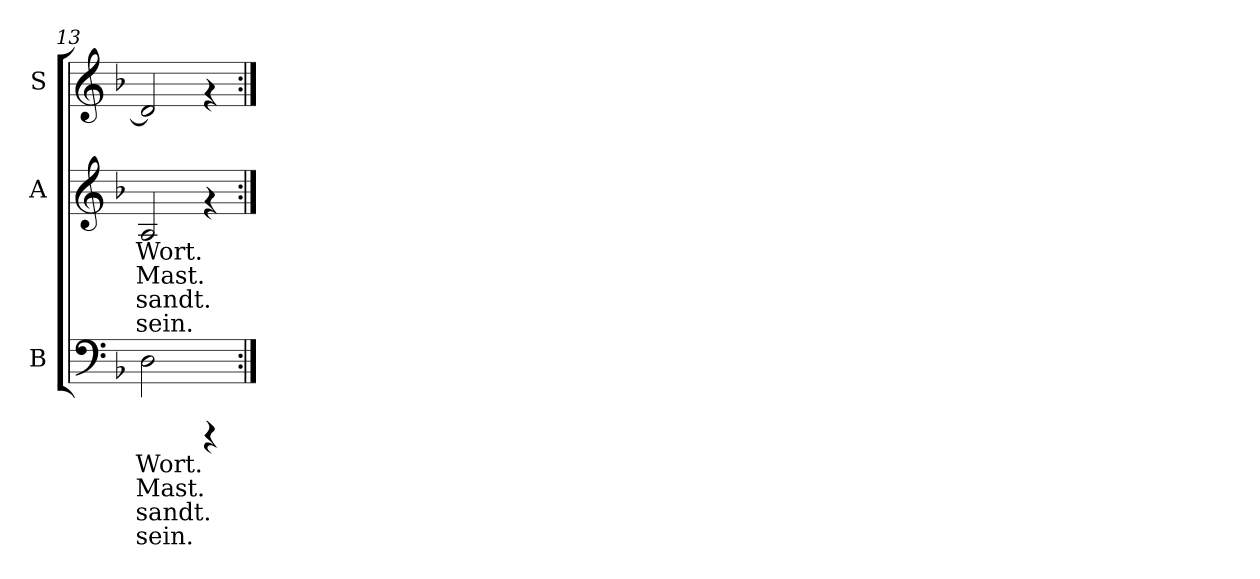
**kern	**text	**text	**text	**text	**kern	**text	**text	**text	**text	**kern	**text
*part3	*part3	*part3	*part3	*part3	*part2	*part2	*part2	*part2	*part2	*part1	*part1
*staff3	*staff3	*staff3	*staff3	*staff3	*staff2	*staff2	*staff2	*staff2	*staff2	*staff1	*staff1
*I"B	*	*	*	*	*I"A	*	*	*	*	*I"S	*
*clefF4	*	*	*	*	*clefG2	*	*	*	*	*clefG2	*
*k[b-]	*	*	*	*	*k[b-]	*	*	*	*	*k[b-]	*
*F:	*	*	*	*	*F:	*	*	*	*	*F:	*
=13	=13	=13	=13	=13	=13	=13	=13	=13	=13	=13	=13
!	!LO:LY:b:rj	!LO:LY:b:rj	!LO:LY:b:rj	!LO:LY:b:rj	!	!LO:LY:b:rj	!LO:LY:b:rj	!LO:LY:b:rj	!LO:LY:b:rj	!	!LO:LY:b:rj
2D\	Wort.	Mast.	sandt.	sein.	2A/	Wort.	Mast.	sandt.	sein.	2d/]	.
4rCCC	.	.	.	.	4rf	.	.	.	.	4rf	.
=:|!	=:|!	=:|!	=:|!	=:|!	=:|!	=:|!	=:|!	=:|!	=:|!	=:|!	=:|!
*-	*-	*-	*-	*-	*-	*-	*-	*-	*-	*-	*-
